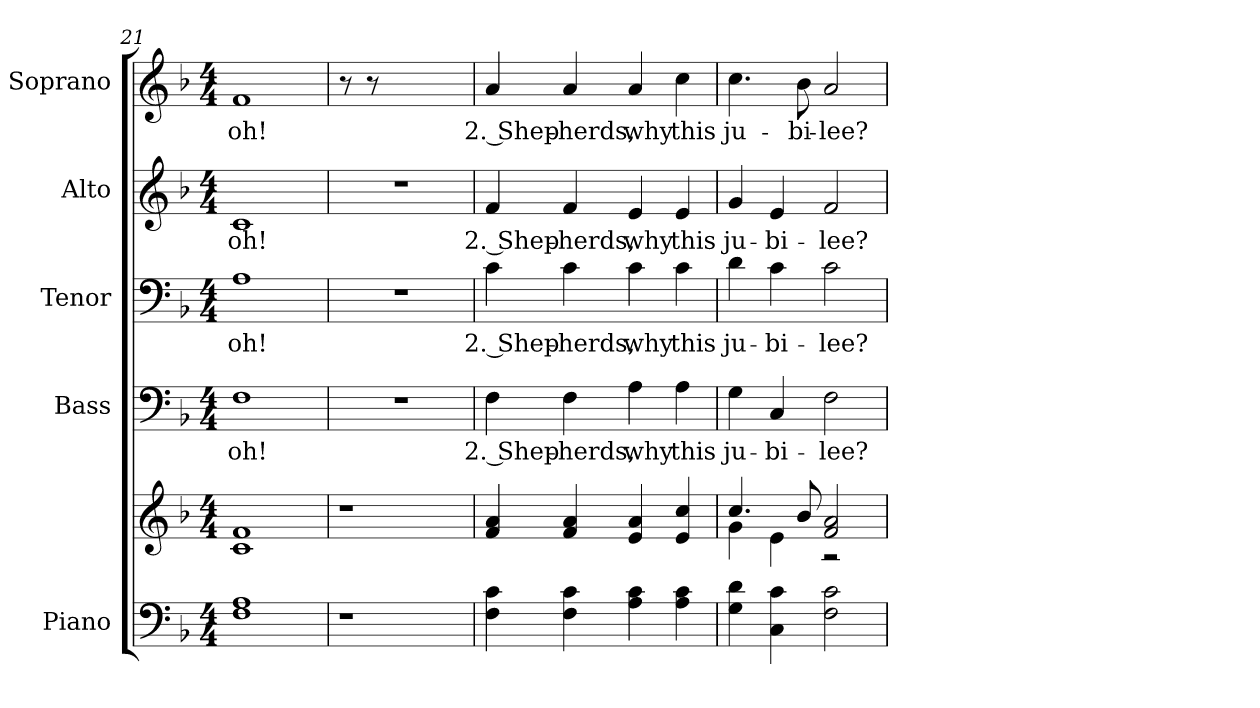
**kern	**kern	**kern	**text	**kern	**text	**kern	**text	**kern	**text
*part5	*part5	*part4	*part4	*part3	*part3	*part2	*part2	*part1	*part1
*staff6	*staff5	*staff4	*staff4	*staff3	*staff3	*staff2	*staff2	*staff1	*staff1
*I"Piano	*	*I"Bass	*	*I"Tenor	*	*I"Alto	*	*I"Soprano	*
*I'Pno.	*	*I'B.	*	*I'T.	*	*I'A.	*	*I'S.	*
*clefF4	*clefG2	*clefF4	*	*clefF4	*	*clefG2	*	*clefG2	*
*k[b-]	*k[b-]	*k[b-]	*	*k[b-]	*	*k[b-]	*	*k[b-]	*
*F:	*F:	*F:	*	*F:	*	*F:	*	*F:	*
*M4/4	*M4/4	*M4/4	*	*M4/4	*	*M4/4	*	*M4/4	*
=21	=21	=21	=21	=21	=21	=21	=21	=21	=21
!	!	!	!LO:LY:b:color=#000000	!	!	!	!	!	!
!	!	!	!	!	!LO:LY:b:color=#000000	!	!	!	!
!	!	!	!	!	!	!	!LO:LY:b:color=#000000	!	!
!	!	!	!	!	!	!	!	!	!LO:LY:b:color=#000000
1Fi 1Ai	1ci 1fi	1Fi	oh!	1Ai	oh!	1ci	oh!	1fi	oh!
!!LO:PB:g=z
=22	=22	=22	=22	=22	=22	=22	=22	=22	=22
!LO:N:vis=1	!LO:N:vis=1	!LO:N:vis=1	!	!LO:N:vis=1	!	!LO:N:vis=1	!	!	!
4r	4r	1r	.	1r	.	1r	.	8r	.
.	.	.	.	.	.	.	.	8r	.
2.ryy	2.ryy	.	.	.	.	.	.	2.ryy	.
=23	=23	=23	=23	=23	=23	=23	=23	=23	=23
!	!	!	!LO:LY:b:color=#000000	!	!	!	!	!	!
!	!	!	!	!	!LO:LY:b:color=#000000	!	!	!	!
!	!	!	!	!	!	!	!LO:LY:b:color=#000000	!	!
!	!	!	!	!	!	!	!	!	!LO:LY:b:color=#000000
4Fi\ 4ci	4fi/ 4ai	4Fi\	2. Shep-	4ci\	2. Shep-	4fi/	2. Shep-	4ai/	2. Shep-
!	!	!	!LO:LY:b:color=#000000	!	!	!	!	!	!
!	!	!	!	!	!LO:LY:b:color=#000000	!	!	!	!
!	!	!	!	!	!	!	!LO:LY:b:color=#000000	!	!
!	!	!	!	!	!	!	!	!	!LO:LY:b:color=#000000
4Fi\ 4ci	4fi/ 4ai	4Fi\	-herds,	4ci\	-herds,	4fi/	-herds,	4ai/	-herds,
!	!	!	!LO:LY:b:color=#000000	!	!	!	!	!	!
!	!	!	!	!	!LO:LY:b:color=#000000	!	!	!	!
!	!	!	!	!	!	!	!LO:LY:b:color=#000000	!	!
!	!	!	!	!	!	!	!	!	!LO:LY:b:color=#000000
4Ai\ 4ci	4ei/ 4ai	4Ai\	why	4ci\	why	4ei/	why	4ai/	why
!	!	!	!LO:LY:b:color=#000000	!	!	!	!	!	!
!	!	!	!	!	!LO:LY:b:color=#000000	!	!	!	!
!	!	!	!	!	!	!	!LO:LY:b:color=#000000	!	!
!	!	!	!	!	!	!	!	!	!LO:LY:b:color=#000000
4Ai\ 4ci	4ei/ 4cci	4Ai\	this	4ci\	this	4ei/	this	4cci\	this
!!LO:PB:g=z
=24	=24	=24	=24	=24	=24	=24	=24	=24	=24
*	*^	*	*	*	*	*	*	*	*
!	!	!	!	!LO:LY:b:color=#000000	!	!	!	!	!	!
!	!	!	!	!	!	!LO:LY:b:color=#000000	!	!	!	!
!	!	!	!	!	!	!	!	!LO:LY:b:color=#000000	!	!
!	!	!	!	!	!	!	!	!	!	!LO:LY:b:color=#000000
4Gi\ 4di	4.cci/	4gi\	4Gi\	ju-	4di\	ju-	4gi/	ju-	4.cci\	ju-
!	!	!	!	!LO:LY:b:color=#000000	!	!	!	!	!	!
!	!	!	!	!	!	!LO:LY:b:color=#000000	!	!	!	!
!	!	!	!	!	!	!	!	!LO:LY:b:color=#000000	!	!
4Ci\ 4ci	.	4ei\	4Ci/	-bi-	4ci\	-bi-	4ei/	-bi-	.	.
!	!	!	!	!	!	!	!	!	!	!LO:LY:b:color=#000000
.	8b-i/	.	.	.	.	.	.	.	8b-i\	-bi-
!	!	!	!	!LO:LY:b:color=#000000	!	!	!	!	!	!
!	!	!	!	!	!	!LO:LY:b:color=#000000	!	!	!	!
!	!	!	!	!	!	!	!	!LO:LY:b:color=#000000	!	!
!	!	!	!	!	!	!	!	!	!	!LO:LY:b:color=#000000
2Fi\ 2ci	2fi/ 2ai	2r	2Fi\	-lee?	2ci\	-lee?	2fi/	-lee?	2ai/	-lee?
*	*v	*v	*	*	*	*	*	*	*	*
=	=	=	=	=	=	=	=	=	=
*-	*-	*-	*-	*-	*-	*-	*-	*-	*-
